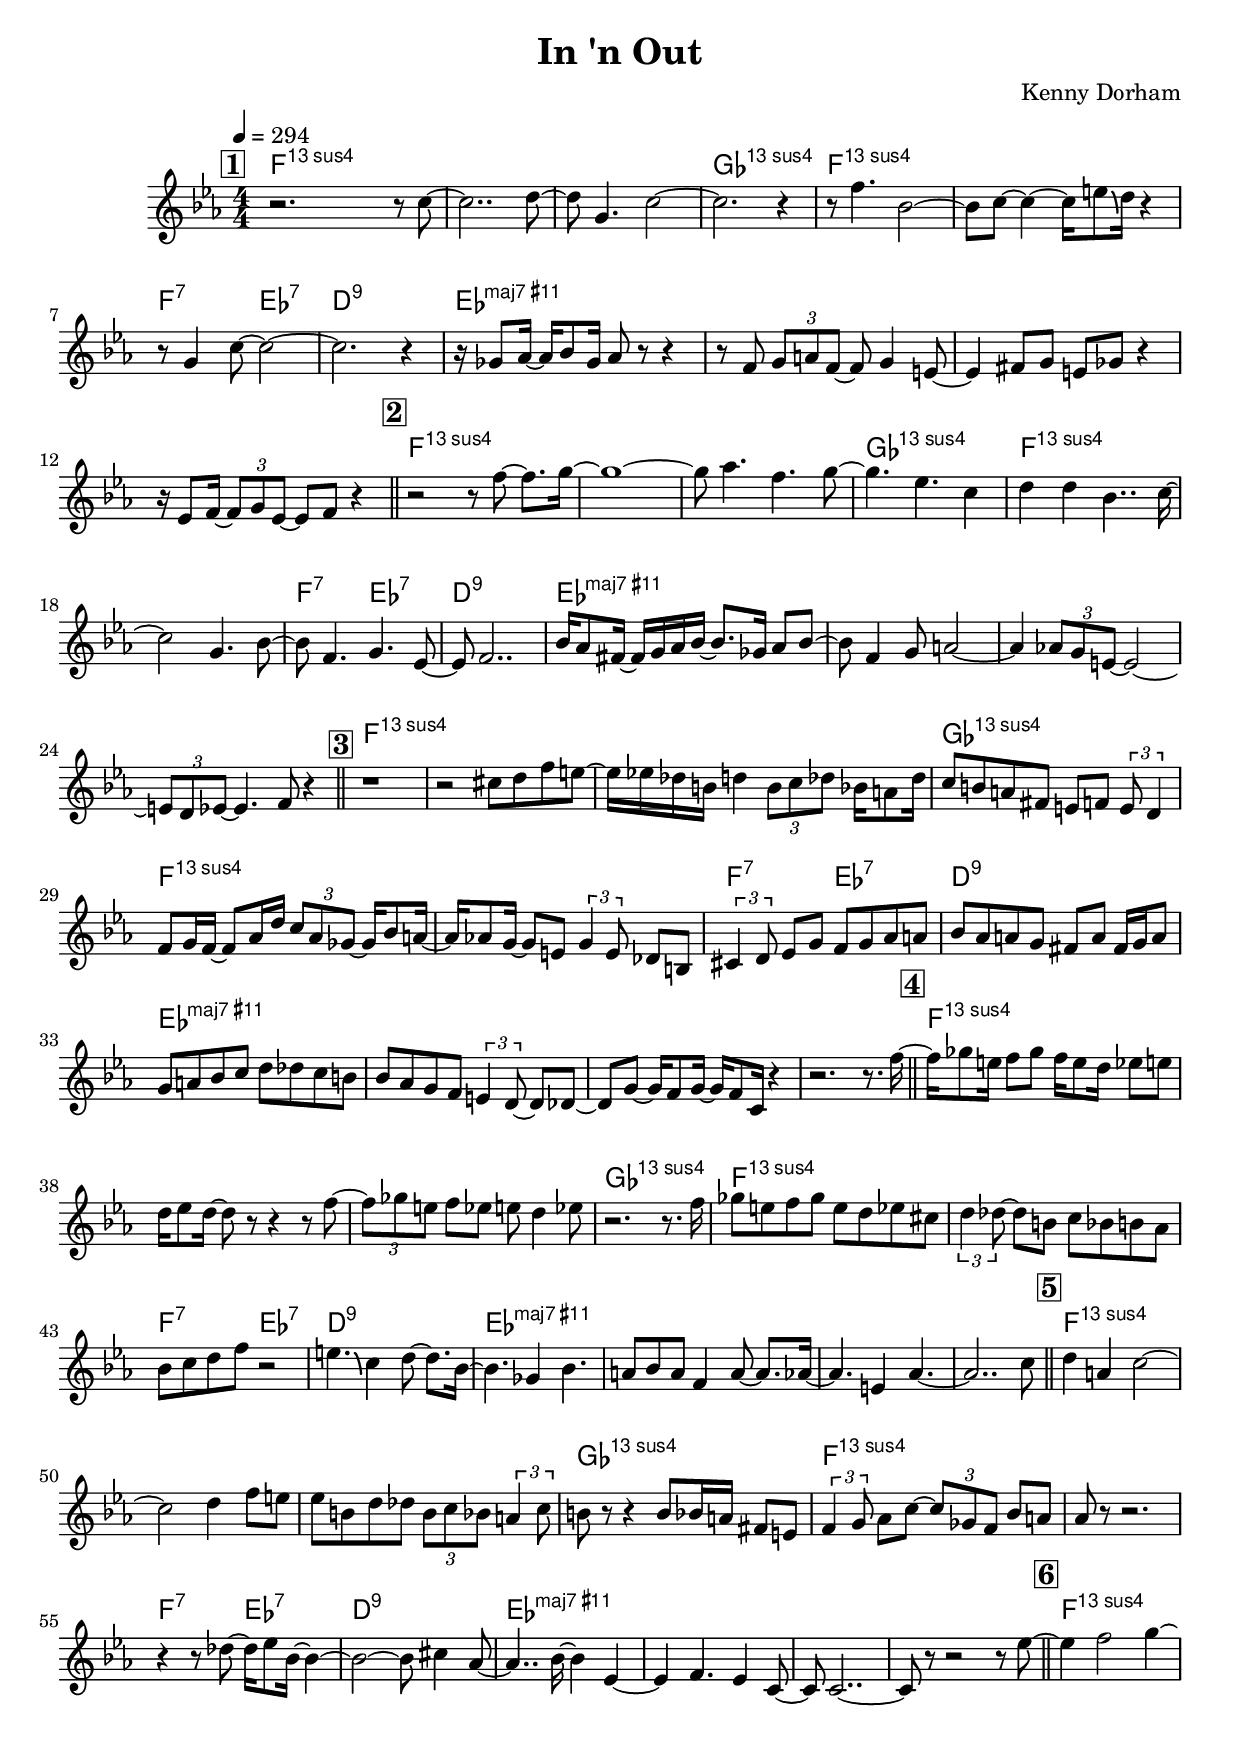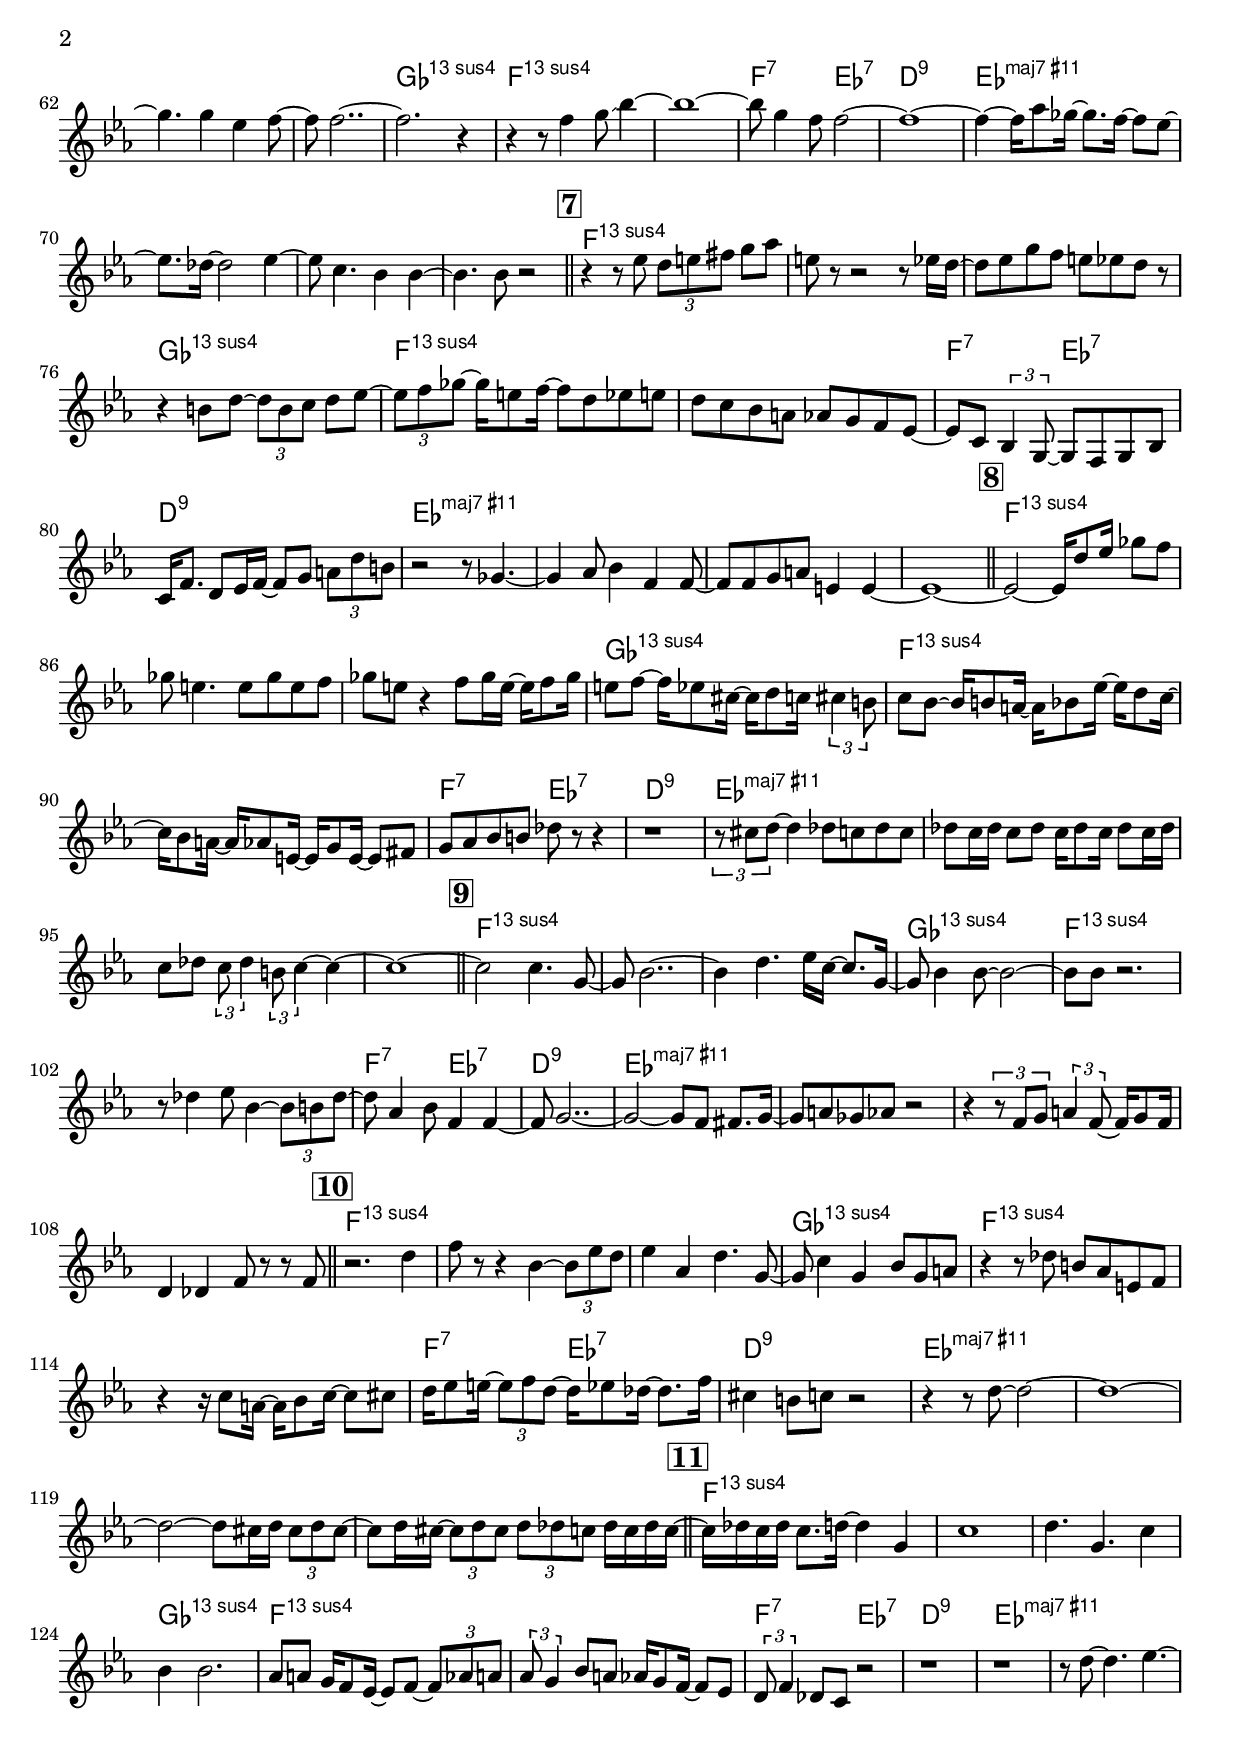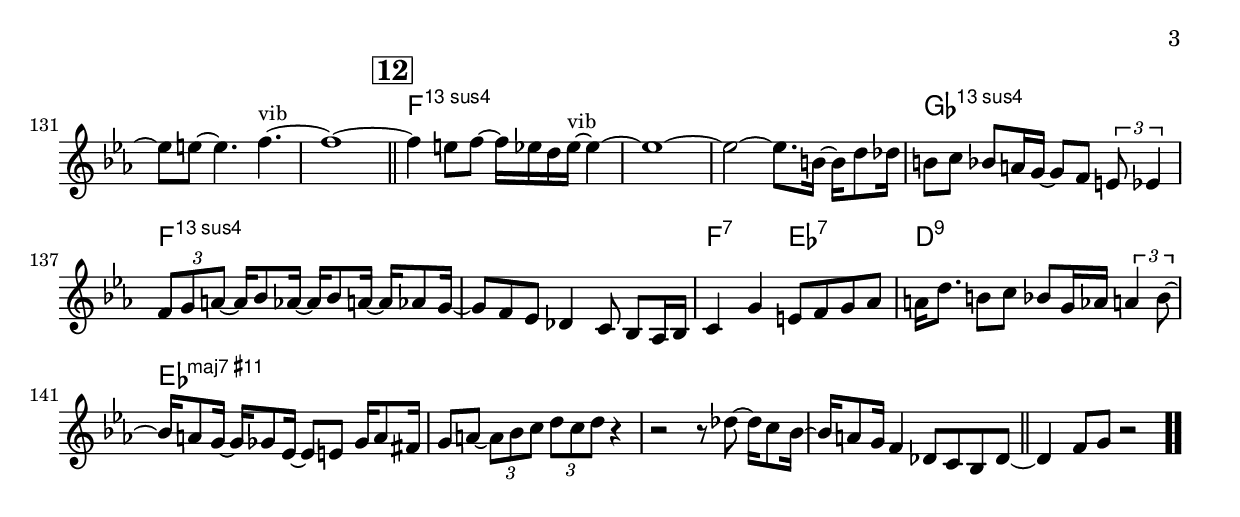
\version "2.13.2"

#(ly:set-option 'point-and-click #f)

\header {
  title = "In 'n Out"
  composer = "Kenny Dorham"
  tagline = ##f
}
global =
{
    \override Staff.TimeSignature #'style = #'()
    \time 4/4
    \clef "treble"
    \key es \major
    \override Rest #'direction = #'0
    \override MultiMeasureRest #'staff-position = #0
}
\score
{
<<
    \transpose c' c'

    \new ChordNames { \chords {
      \set majorSevenSymbol = \markup { "maj7" }
      \set minorChordModifier = \markup { \char ##x2013 }
      
      | f4:13sus4.9 s2. | s1 | s1 | ges1:13sus4.9 | f1:13sus4.9 | s1 | f2:7 es2:7 | d1:9 
      | es1:maj11+.9 | s1 | s1 | s1 | f1:13sus4.9 | s1 | s1 | ges1:13sus4.9 
      | f1:13sus4.9 | s1 | f2:7 es2:7 | d1:9 | es1:maj11+.9 | s1 | s1 | s1 
      | f1:13sus4.9 | s1 | s1 | ges1:13sus4.9 | f1:13sus4.9 | s1 | f2:7 es2:7 | d1:9 
      | es1:maj11+.9 | s1 | s1 | s1 | f1:13sus4.9 | s1 | s1 | ges1:13sus4.9 
      | f1:13sus4.9 | s1 | f2:7 es2:7 | d1:9 | es1:maj11+.9 | s1 | s1 | s1 
      | f1:13sus4.9 | s1 | s1 | ges1:13sus4.9 | f1:13sus4.9 | s1 | f2:7 es2:7 | d1:9 
      | es1:maj11+.9 | s1 | s1 | s1 | f1:13sus4.9 | s1 | s1 | ges1:13sus4.9 
      | f1:13sus4.9 | s1 | f2:7 es2:7 | d1:9 | es1:maj11+.9 | s1 | s1 | s1 
      | f1:13sus4.9 | s1 | s1 | ges1:13sus4.9 | f1:13sus4.9 | s1 | f2:7 es2:7 | d1:9 
      | es1:maj11+.9 | s1 | s1 | s1 | f1:13sus4.9 | s1 | s1 | ges1:13sus4.9 
      | f1:13sus4.9 | s1 | f2:7 es2:7 | d1:9 | es1:maj11+.9 | s1 | s1 | s1 
      | f1:13sus4.9 | s1 | s1 | ges1:13sus4.9 | f1:13sus4.9 | s1 | f2:7 es2:7 | d1:9 
      | es1:maj11+.9 | s1 | s1 | s1 | f1:13sus4.9 | s1 | s1 | ges1:13sus4.9 
      | f1:13sus4.9 | s1 | f2:7 es2:7 | d1:9 | es1:maj11+.9 | s1 | s1 | s1 
      | f1:13sus4.9 | s1 | s1 | ges1:13sus4.9 | f1:13sus4.9 | s1 | f2:7 es2:7 | d1:9 
      | es1:maj11+.9 | s1 | s1 | s1 | f1:13sus4.9 | s1 | s1 | ges1:13sus4.9 
      | f1:13sus4.9 | s1 | f2:7 es2:7 | d1:9 | es1:maj11+.9|
      }
      }

    \new Staff
    <<
    \transpose c' c'

    {
      \global
  		%\override Score.MetronomeMark #'transparent = ##t
  		%\override Score.MetronomeMark #'stencil = ##f
  		
  		\override HorizontalBracket #'direction = #UP
  		\override HorizontalBracket #'bracket-flare = #'(0 . 0)
  		
  		\override TextSpanner #'dash-fraction = #1.0
  		\override TextSpanner #'bound-details #'left #'text = \markup{ \concat{\draw-line #'(0 . -1.0) \draw-line #'(1.0 . 0) }}
  		\override TextSpanner #'bound-details #'right #'text = \markup{ \concat{ \draw-line #'(1.0 . 0) \draw-line #'(0 . -1.0) }}
          \set Score.markFormatter = #format-mark-box-numbers


      \tempo 4 = 294
      \set Score.currentBarNumber = #1
     
      \bar "||" \mark \default r2. r8 c''8~ 
      | c''2.. d''8~ 
      | d''8 g'4. c''2~ 
      | c''2. r4 
      | r8 f''4. bes'2~ 
      | bes'8 c''8~ c''4~ c''16 e''8\bendAfter #-4  d''16 r4 
      | r8 g'4 c''8~ c''2~ 
      | c''2. r4 
      | r16 ges'8 aes'16~ aes'16 bes'8 ges'16 aes'8 r8 r4 
      | r8 f'8 \tuplet 3/2 {g'8 a'8 f'8~} f'8 g'4 e'8~ 
      | e'4 fis'8 g'8 e'8 ges'8 r4 
      | r16 es'8 f'16~ \tuplet 3/2 {f'8 g'8 es'8~} es'8 f'8 r4 
      \bar "||" \mark \default r2 r8 f''8~ f''8. g''16~ 
      | g''1~ 
      | g''8 aes''4. f''4. g''8~ 
      | g''4. es''4. c''4 
      | d''4 d''4 bes'4.. c''16~ 
      | c''2 g'4. bes'8~ 
      | bes'8 f'4. g'4. es'8~ 
      | es'8 f'2.. 
      | bes'16 aes'8 fis'16~ fis'16 g'16 aes'16 bes'16~ bes'8. ges'16 aes'8 bes'8~ 
      | bes'8 f'4 g'8 a'2~ 
      | a'4 \tuplet 3/2 {aes'8 g'8 e'8~} e'2~ 
      | \tuplet 3/2 {e'8 d'8 es'8~} es'4. f'8 r4 
      \bar "||" \mark \default r1 
      | r2 cis''8 d''8 f''8 e''8~ 
      | e''16 es''16 des''16 b'16 d''4 \tuplet 3/2 {b'8 c''8 des''8} bes'16 a'8 des''16 
      | c''8 b'8 a'8 fis'8 e'8 f'8 \tuplet 3/2 {e'8 d'4} 
      | f'8 g'16 f'16~ f'8 aes'16 d''16 \tuplet 3/2 {c''8 aes'8 ges'8~} ges'16 bes'8 a'16~ 
      | a'16 aes'8 g'16~ g'8 e'8 \tuplet 3/2 {g'4 e'8} des'8 b8 
      | \tuplet 3/2 {cis'4 d'8} es'8 g'8 f'8 g'8 aes'8 a'8 
      | bes'8 aes'8 a'8 g'8 fis'8 a'8 fis'16 g'16 a'8 
      | g'8 a'8 bes'8 c''8 d''8 des''8 c''8 b'8 
      | bes'8 aes'8 g'8 f'8 \tuplet 3/2 {e'4 d'8~} d'8 des'8~ 
      | des'8 g'8~ g'16 f'8 g'16~ g'16 f'8 c'16 r4 
      | r2. r8. f''16~ 
      \bar "||" \mark \default f''16 ges''8 e''16 f''8 ges''8 f''16 e''8 d''16 es''8 e''8 
      | d''16 es''8 d''16~ d''8 r8 r4 r8 f''8~ 
      | \tuplet 3/2 {f''8 ges''8 e''8} f''8 es''8 e''8 d''4 es''8 
      | r2. r8. f''16 
      | ges''8 e''8 f''8 ges''8 e''8 d''8 es''8 cis''8 
      | \tuplet 3/2 {d''4 des''8~} des''8 b'8 c''8 bes'8 b'8 aes'8 
      | bes'8 c''8 d''8 f''8 r2 
      | e''4.\bendAfter #-4  c''4 d''8~ d''8. bes'16~ 
      | bes'4. ges'4 bes'4. 
      | a'8 bes'8 a'8 f'4 a'8~ a'8. aes'16~ 
      | aes'4. e'4 aes'4.~ 
      | aes'2.. c''8 
      \bar "||" \mark \default d''4 a'4 c''2~ 
      | c''2 d''4 f''8 e''8 
      | es''8 b'8 d''8 des''8 \tuplet 3/2 {b'8 c''8 bes'8} \tuplet 3/2 {a'4 c''8} 
      | b'8 r8 r4 b'8 bes'16 a'16 fis'8 e'8 
      | \tuplet 3/2 {f'4 g'8} aes'8 c''8~ \tuplet 3/2 {c''8 ges'8 f'8} bes'8 a'8 
      | aes'8 r8 r2. 
      | r4 r8 des''8~ des''16 es''8 bes'16~ bes'4~ 
      | bes'2~ bes'8 cis''4 aes'8~ 
      | aes'4.. bes'16~ bes'4 es'4~ 
      | es'4 f'4. es'4 c'8~ 
      | c'8 c'2..~ 
      | c'8 r8 r2 r8 es''8~ 
      \bar "||" \mark \default es''4 f''2 g''4~ 
      | g''4. g''4 es''4 f''8~ 
      | f''8 f''2..~ 
      | f''2. r4 
      | r4 r8 f''4 g''8\glissando  bes''4~ 
      | bes''1~ 
      | bes''8 g''4 f''8 f''2~ 
      | f''1~ 
      | f''4~ f''16 aes''8 ges''16~ ges''8. f''16~ f''8 es''8~ 
      | es''8. des''16~ des''2 es''4~ 
      | es''8 c''4. bes'4 bes'4~ 
      | bes'4. bes'8 r2 
      \bar "||" \mark \default r4 r8 es''8 \tuplet 3/2 {d''8 e''8 fis''8} g''8 aes''8 
      | e''8 r8 r2 r8 es''16 d''16~ 
      | d''8 es''8 g''8 f''8 e''8 es''8 d''8 r8 
      | r4 b'8 d''8~ \tuplet 3/2 {d''8 b'8 c''8} d''8 es''8~ 
      | \tuplet 3/2 {es''8 f''8 ges''8~} ges''16 e''8 f''16~ f''8 d''8 es''8 e''8 
      | d''8 c''8 bes'8 a'8 aes'8 g'8 f'8 es'8~ 
      | es'8 c'8 \tuplet 3/2 {bes4 g8~} g8 f8 g8 bes8 
      | c'16 f'8. d'8 es'16 f'16~ f'8 g'8 \tuplet 3/2 {a'8 d''8 b'8} 
      | r2 r8 ges'4.~ 
      | ges'4 aes'8 bes'4 f'4 f'8~ 
      | f'8 f'8 g'8 a'8 e'4 e'4~ 
      | e'1~ 
      \bar "||" \mark \default e'2~ e'16 d''8 es''16 ges''8 f''8 
      | ges''8 e''4. e''8 ges''8 e''8 f''8 
      | ges''8 e''8 r4 f''8 ges''16 e''16~ e''16 f''8 ges''16 
      | e''8 f''8~ f''16 es''8 cis''16~ cis''16 d''8 c''16 \tuplet 3/2 {cis''4 b'8} 
      | c''8 bes'8~ bes'16 b'8 a'16~ a'16 bes'8 es''16~ es''16 d''8 c''16~ 
      | c''16 bes'8 a'16~ a'16 aes'8 e'16~ e'16 g'8 e'16~ e'8 fis'8 
      | g'8 aes'8 bes'8 b'8 des''8 r8 r4 
      | r1 
      | \tuplet 3/2 {r8 cis''8 d''8~} d''4 des''8 c''8 des''8 c''8 
      | des''8 c''16 des''16 c''8 des''8 c''16 des''8 c''16 des''8 c''16 des''16 
      | c''8 des''8 \tuplet 3/2 {c''8 des''4} \tuplet 3/2 {b'8 c''4~} c''4~ 
      | c''1~ 
      \bar "||" \mark \default c''2 c''4. g'8~ 
      | g'8 bes'2..~ 
      | bes'4 d''4. es''16 c''16~ c''8. g'16~ 
      | g'8 bes'4 bes'8~ bes'2~ 
      | bes'8 bes'8 r2. 
      | r8 des''4 es''8 bes'4~ \tuplet 3/2 {bes'8 b'8 des''8~} 
      | des''8 aes'4 bes'8 f'4 f'4~ 
      | f'8 g'2..~ 
      | g'2~ g'8 f'8 fis'8. g'16~ 
      | g'8 a'8 ges'8 aes'8 r2 
      | r4 \tuplet 3/2 {r8 f'8 g'8} \tuplet 3/2 {a'4 f'8~} f'16 g'8 f'16 
      | d'4 des'4 f'8 r8 r8 f'8 
      \bar "||" \mark \default r2. d''4 
      | f''8 r8 r4 bes'4~ \tuplet 3/2 {bes'8 es''8 d''8} 
      | es''4 aes'4 d''4. g'8~ 
      | g'8 c''4 g'4 bes'8 g'8 a'8 
      | r4 r8 des''8 b'8 aes'8 e'8 f'8 
      | r4 r16 c''8 a'16~ a'16 bes'8 c''16~ c''8 cis''8 
      | d''16 es''8 e''16~ \tuplet 3/2 {e''8 f''8 d''8~} d''16 es''8 des''16~ des''8. f''16 
      | cis''4 b'8 c''8 r2 
      | r4 r8 d''8~ d''2~ 
      | d''1~ 
      | d''2~ d''8 cis''16 d''16 \tuplet 3/2 {cis''8 d''8 cis''8~} 
      | cis''8 d''16 cis''16~ \tuplet 3/2 {cis''8 d''8 cis''8} \tuplet 3/2 {d''8 des''8 c''8} des''16 c''16 des''16 c''16~ 
      \bar "||" \mark \default c''16 des''16 c''16 des''16 c''8. d''16~ d''4 g'4 
      | c''1 
      | d''4. g'4. c''4 
      | bes'4 bes'2. 
      | aes'8 a'8 g'16 f'8 es'16~ es'8 f'8~ \tuplet 3/2 {f'8 aes'8 a'8} 
      | \tuplet 3/2 {aes'8 g'4} bes'8 a'8 aes'16 g'8 f'16~ f'8 es'8 
      | \tuplet 3/2 {d'8 f'4} des'8 c'8 r2 
      | r1 
      | r1 
      | r8 d''8~ d''4. es''4.~ 
      | es''8 e''8~ e''4. f''4.~^\markup{\left-align \small vib} 
      | f''1~ 
      \bar "||" \mark \default f''4 e''8 f''8~ f''16 es''16 d''16 es''16~^\markup{\left-align \small vib} es''4~ 
      | es''1~ 
      | es''2~ es''8. b'16~ b'16 d''8 des''16 
      | b'8 c''8 bes'8 a'16 g'16~ g'8 f'8 \tuplet 3/2 {e'8 es'4} 
      | \tuplet 3/2 {f'8 g'8 a'8~} a'16 bes'8 aes'16~ aes'16 bes'8 a'16~ a'16 aes'8 g'16~ 
      | g'8 f'8 es'8 des'4 c'8 bes8 aes16 bes16 
      | c'4 g'4 e'8 f'8 g'8 aes'8 
      | a'16 d''8. b'8 c''8 bes'8 g'16 aes'16 \tuplet 3/2 {a'4 bes'8~} 
      | bes'16 a'8 g'16~ g'16 ges'8 es'16~ es'8 e'8 ges'16 a'8 fis'16 
      | g'8 a'8~ \tuplet 3/2 {a'8 bes'8 c''8} \tuplet 3/2 {d''8 c''8 d''8} r4 
      | r2 r8 des''8~ des''16 c''8 bes'16~ 
      | bes'16 a'8 g'16 f'4 des'8 c'8 bes8 des'8~ 
      \bar "||" des'4 f'8 g'8 r2\bar  ".."
    }
    >>
>>    
}
